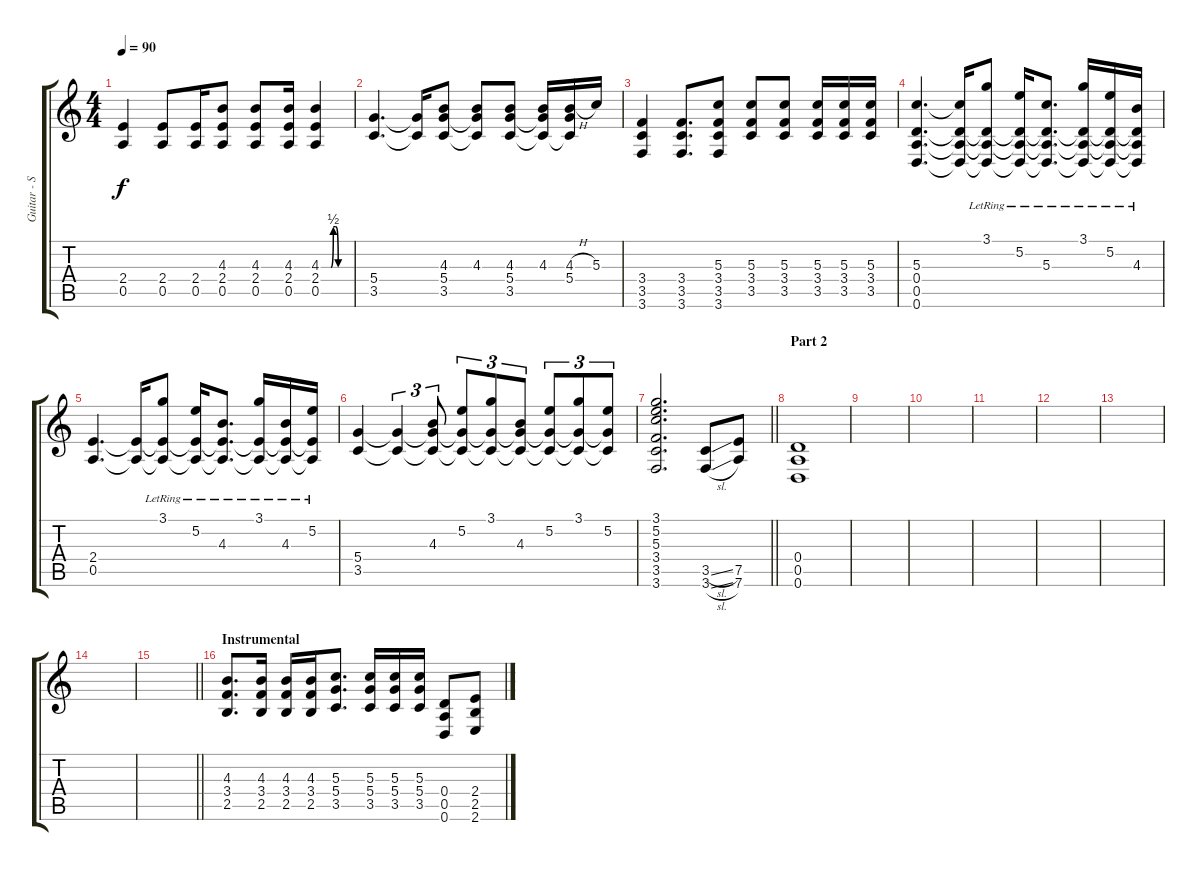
\track ("Guitar - Simon Neil" "Guitar - S") {instrument electricguitarclean}
\staff {score tabs}
\tuning (E4 B3 G3 D3 A2 D2) {hide}
\ts (4 4)
\tempo 90
\clef g2
\ks c
(2.4 0.5).4{dy f} (2.4 0.5).8 (2.4 0.5).16 (4.3 2.4 0.5).8 (4.3 2.4 0.5).8 (4.3 2.4 0.5).16 (4.3{be (custom 0 0 10 0 20 0 25 2 30 2 35 0 60 0)} 2.4 0.5).4 |
(5.4 3.5).4{d} (5.4{t} 3.5{t}).16 (4.3 5.4 3.5).8 (4.3 5.4{t} 3.5{t}).8 (4.3 5.4 3.5).8 (4.3 5.4{t} 3.5{t}).16 (4.3{h} 5.4 3.5{t}).16 5.3.16 |
(3.4 3.5 3.6).4 (3.4 3.5 3.6).8{d} (5.3 3.4 3.5 3.6).8 (5.3 3.4 3.5).8 (5.3 3.4 3.5).8 (5.3 3.4 3.5).16 (5.3 3.4 3.5).16 (5.3 3.4 3.5).16 |
(5.3 0.4 0.5 0.6).4{d} (5.3{t} 0.4{t} 0.5{t} 0.6{t}).16 (3.1{lr} 0.4{t} 0.5{t} 0.6{t}).8 (5.2{lr} 0.4{t} 0.5{t} 0.6{t}).16 (5.3{lr} 0.4{t} 0.5{t} 0.6{t}).8{d} (3.1{lr} 0.4{t} 0.5{t} 0.6{t}).16 (5.2{lr} 0.4{t} 0.5{t} 0.6{t}).16 (4.3{lr} 0.4{t} 0.5{t} 0.6{t}).16 |
(2.4 0.5).4{d} (2.4{t} 0.5{t}).16 (3.1{lr} 2.4{t} 0.5{t}).8 (5.2{lr} 2.4{t} 0.5{t}).16 (4.3{lr} 2.4{t} 0.5{t}).8{d} (3.1{lr} 2.4{t} 0.5{t}).16 (4.3{lr} 2.4{t} 0.5{t}).16 (5.2{lr} 2.4{t} 0.5{t}).16 |
(5.4 3.5).4 (5.4{t} 3.5{t}).4{tu (3 2)} (4.3 5.4{t} 3.5{t}).8{tu (3 2)} (5.2 5.4{t} 3.5{t}).8{tu (3 2)} (3.1 5.4{t} 3.5{t}).8{tu (3 2)} (4.3 5.4{t} 3.5{t}).8{tu (3 2)} (5.2 5.4{t} 3.5{t}).8{tu (3 2)} (3.1 5.4{t} 3.5{t}).8{tu (3 2)} (5.2 5.4{t} 3.5{t}).8{tu (3 2)} |
\barLineRight lightlight
(3.1 5.2 5.3 3.4 3.5 3.6).2{d} (3.5{sl} 3.6{sl}).8 (7.5 7.6).8 |
\section ("" "Part 2")
(0.4 0.5 0.6).1 |
|
|
|
|
|
|
\barLineRight lightlight
|
\section ("" "Instrumental")
(4.3 3.4 2.5).8{d volume 12 instrument overdrivenguitar} (4.3 3.4 2.5).16 (4.3 3.4 2.5).16 (4.3 3.4 2.5).16 (5.3 5.4 3.5).8{d} (5.3 5.4 3.5).16 (5.3 5.4 3.5).16 (5.3 5.4 3.5).16 (0.4 0.5 0.6).8 (2.4 2.5 2.6).8
